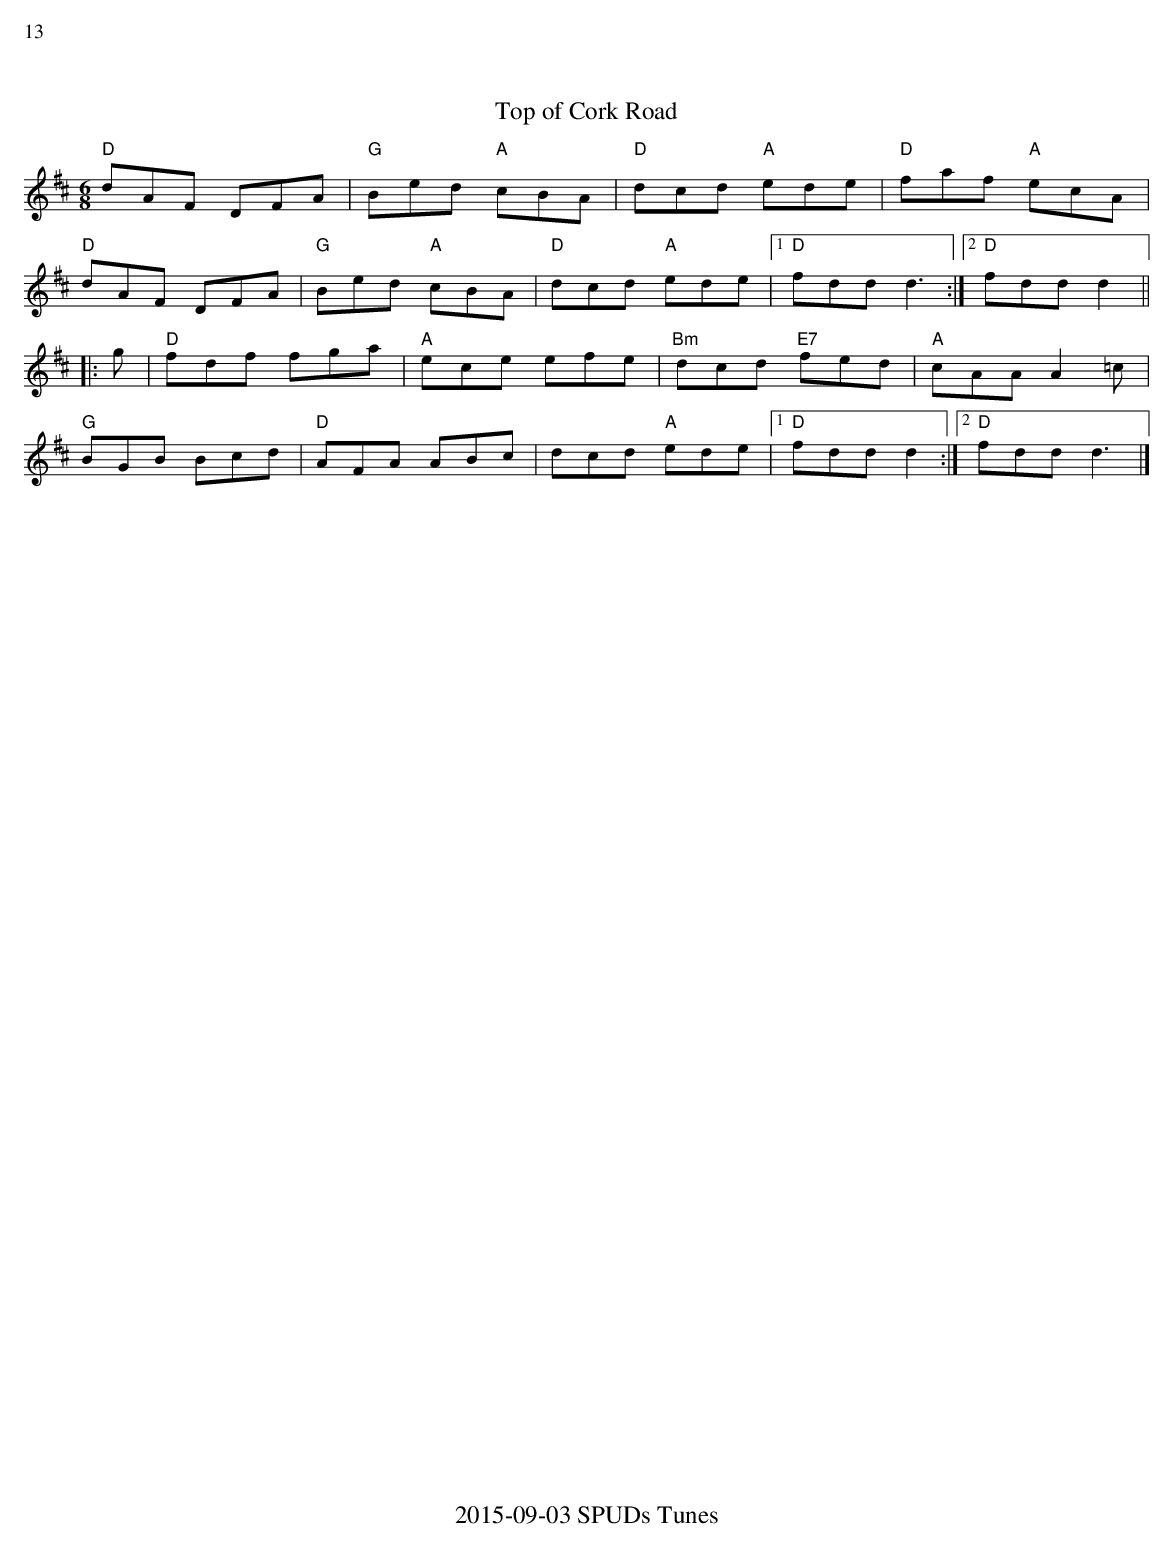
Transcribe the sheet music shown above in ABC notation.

X:1
%%text 13
T:Top of Cork Road
M: 6/8
L: 1/8
K: D
 "D"dAF DFA | "G"Bed "A"cBA | "D"dcd "A"ede | "D"faf "A"ecA|
"D"dAF DFA | "G"Bed "A"cBA | "D"dcd "A"ede |1"D"fdd d3 :|2"D"fdd d2||
|: g | "D"fdf fga | "A"ece efe | "Bm"dcd "E7"fed | "A"cAA A2=c |
"G"BGB Bcd | "D"AFA ABc | dcd "A"ede |1"D"fdd d2 :|2"D"fdd d3|]
